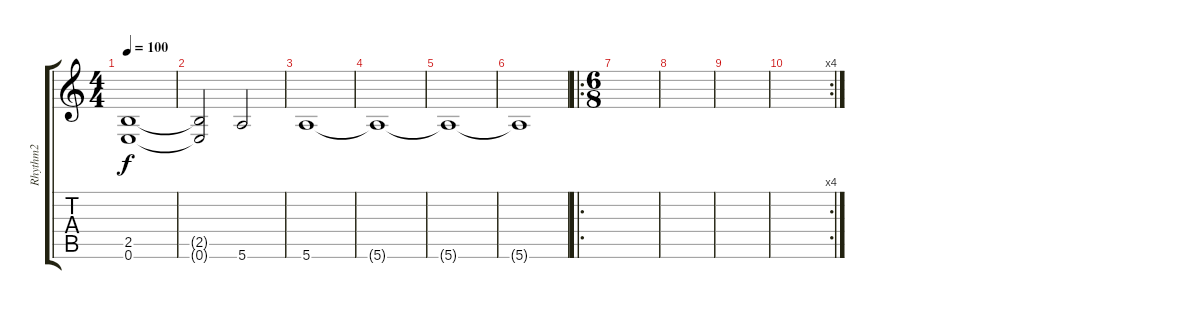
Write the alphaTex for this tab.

\track ("Rhythm2" "Rhythm2") {instrument distortionguitar}
\staff {score tabs}
\tuning (E4 B3 G3 D3 A2 E2) {hide}
\ts (4 4)
\tempo 100
\clef g2
\ks c
(2.5 0.6).1{dy f} |
(2.5{t} 0.6{t}).2 5.6.2 |
5.6.1{volume 5} |
5.6{t}.1 |
5.6{t}.1 |
5.6{t}.1 |
\ro
\ts (6 8)
|
|
|
\rc 4
